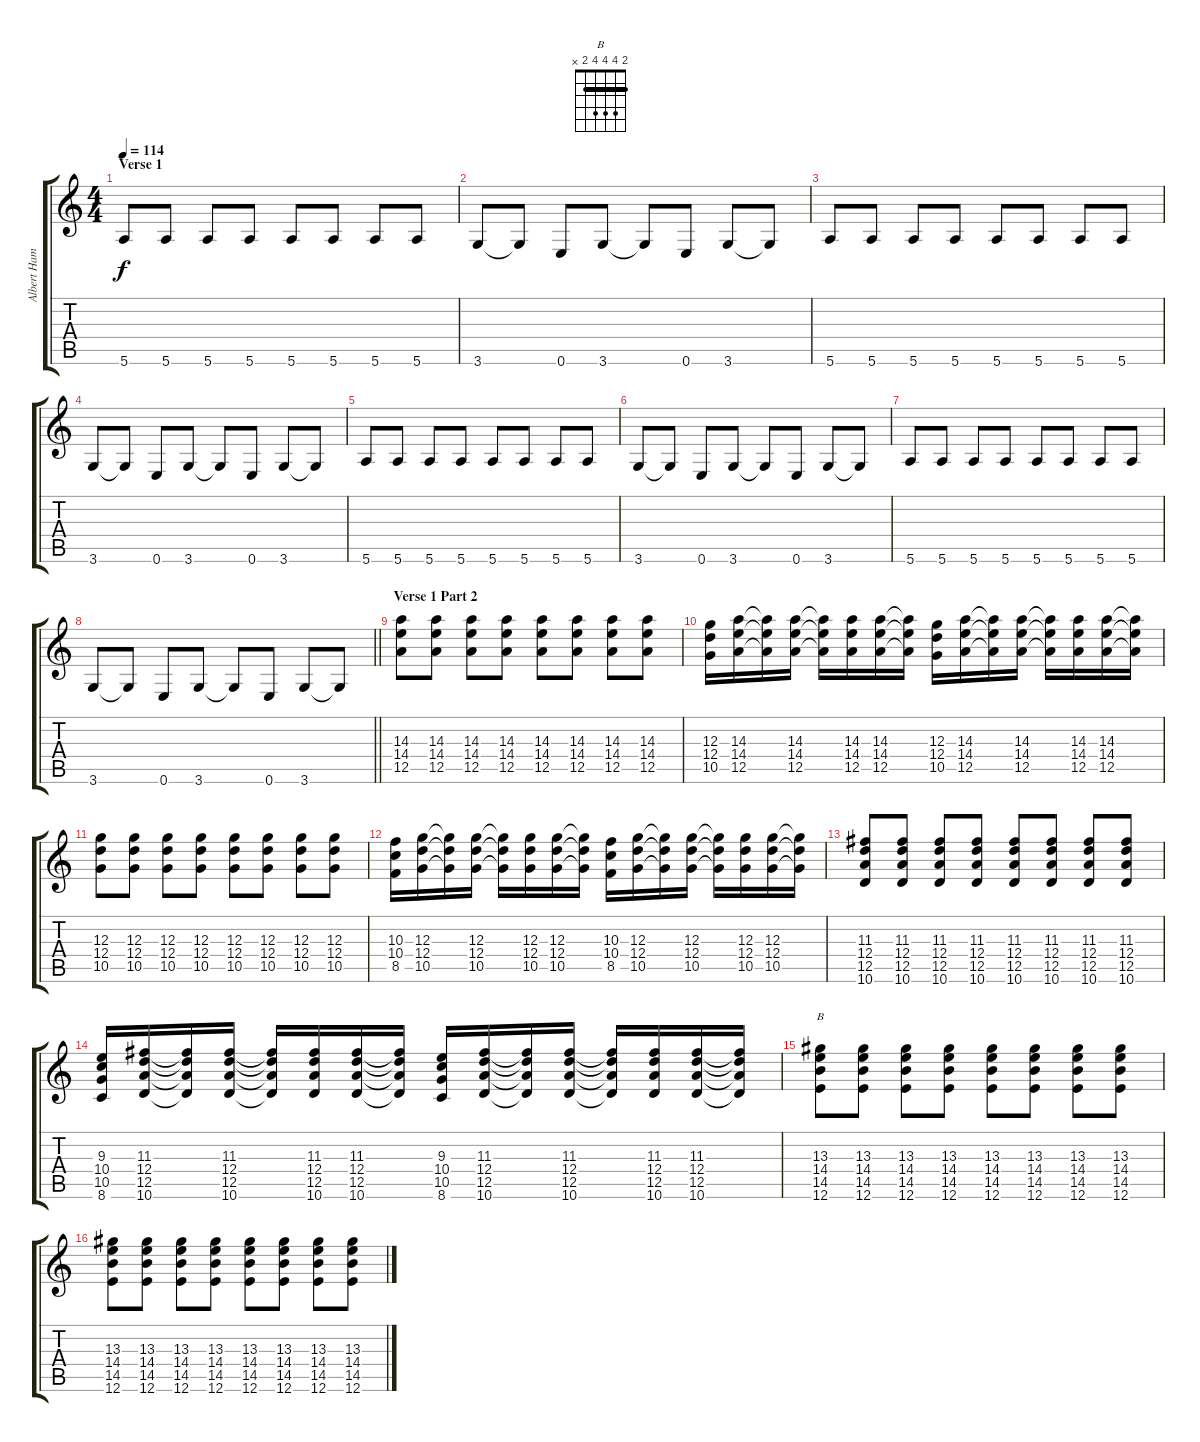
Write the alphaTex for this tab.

\track ("Albert Hammond Jr." "Albert Ham") {instrument distortionguitar}
\staff {score tabs}
\tuning (E4 B3 G3 D3 A2 E2) {hide}
\chord ("B" 2 4 4 4 2 x) {barre 2}
\ts (4 4)
\section ("" "Verse 1")
\tempo 114
\clef g2
\ks c
5.6.8{dy f volume 11} 5.6.8 5.6.8 5.6.8 5.6.8 5.6.8 5.6.8 5.6.8 |
3.6.8 3.6{t}.8 0.6.8 3.6.8 3.6{t}.8 0.6.8 3.6.8 3.6{t}.8 |
5.6.8 5.6.8 5.6.8 5.6.8 5.6.8 5.6.8 5.6.8 5.6.8 |
3.6.8 3.6{t}.8 0.6.8 3.6.8 3.6{t}.8 0.6.8 3.6.8 3.6{t}.8 |
5.6.8 5.6.8 5.6.8 5.6.8 5.6.8 5.6.8 5.6.8 5.6.8 |
3.6.8 3.6{t}.8 0.6.8 3.6.8 3.6{t}.8 0.6.8 3.6.8 3.6{t}.8 |
5.6.8 5.6.8 5.6.8 5.6.8 5.6.8 5.6.8 5.6.8 5.6.8 |
\barLineRight lightlight
3.6.8 3.6{t}.8 0.6.8 3.6.8 3.6{t}.8 0.6.8 3.6.8 3.6{t}.8 |
\section ("" "Verse 1 Part 2")
(14.3 14.4 12.5).8 (14.3 14.4 12.5).8 (14.3 14.4 12.5).8 (14.3 14.4 12.5).8 (14.3 14.4 12.5).8 (14.3 14.4 12.5).8 (14.3 14.4 12.5).8 (14.3 14.4 12.5).8 |
(12.3 12.4 10.5).16 (14.3 14.4 12.5).16 (14.3{t} 14.4{t} 12.5{t}).16 (14.3 14.4 12.5).16 (14.3{t} 14.4{t} 12.5{t}).16 (14.3 14.4 12.5).16 (14.3 14.4 12.5).16 (14.3{t} 14.4{t} 12.5{t}).16 (12.3 12.4 10.5).16 (14.3 14.4 12.5).16 (14.3{t} 14.4{t} 12.5{t}).16 (14.3 14.4 12.5).16 (14.3{t} 14.4{t} 12.5{t}).16 (14.3 14.4 12.5).16 (14.3 14.4 12.5).16 (14.3{t} 14.4{t} 12.5{t}).16 |
(12.3 12.4 10.5).8 (12.3 12.4 10.5).8 (12.3 12.4 10.5).8 (12.3 12.4 10.5).8 (12.3 12.4 10.5).8 (12.3 12.4 10.5).8 (12.3 12.4 10.5).8 (12.3 12.4 10.5).8 |
(10.3 10.4 8.5).16 (12.3 12.4 10.5).16 (12.3{t} 12.4{t} 10.5{t}).16 (12.3 12.4 10.5).16 (12.3{t} 12.4{t} 10.5{t}).16 (12.3 12.4 10.5).16 (12.3 12.4 10.5).16 (12.3{t} 12.4{t} 10.5{t}).16 (10.3 10.4 8.5).16 (12.3 12.4 10.5).16 (12.3{t} 12.4{t} 10.5{t}).16 (12.3 12.4 10.5).16 (12.3{t} 12.4{t} 10.5{t}).16 (12.3 12.4 10.5).16 (12.3 12.4 10.5).16 (12.3{t} 12.4{t} 10.5{t}).16 |
(11.3 12.4 12.5 10.6).8 (11.3 12.4 12.5 10.6).8 (11.3 12.4 12.5 10.6).8 (11.3 12.4 12.5 10.6).8 (11.3 12.4 12.5 10.6).8 (11.3 12.4 12.5 10.6).8 (11.3 12.4 12.5 10.6).8 (11.3 12.4 12.5 10.6).8 |
(9.3 10.4 10.5 8.6).16 (11.3 12.4 12.5 10.6).16 (11.3{t} 12.4{t} 12.5{t} 10.6{t}).16 (11.3 12.4 12.5 10.6).16 (11.3{t} 12.4{t} 12.5{t} 10.6{t}).16 (11.3 12.4 12.5 10.6).16 (11.3 12.4 12.5 10.6).16 (11.3{t} 12.4{t} 12.5{t} 10.6{t}).16 (9.3 10.4 10.5 8.6).16 (11.3 12.4 12.5 10.6).16 (11.3{t} 12.4{t} 12.5{t} 10.6{t}).16 (11.3 12.4 12.5 10.6).16 (11.3{t} 12.4{t} 12.5{t} 10.6{t}).16 (11.3 12.4 12.5 10.6).16 (11.3 12.4 12.5 10.6).16 (11.3{t} 12.4{t} 12.5{t} 10.6{t}).16 |
(13.3 14.4 14.5 12.6).8{ch "B"} (13.3 14.4 14.5 12.6).8 (13.3 14.4 14.5 12.6).8 (13.3 14.4 14.5 12.6).8 (13.3 14.4 14.5 12.6).8 (13.3 14.4 14.5 12.6).8 (13.3 14.4 14.5 12.6).8 (13.3 14.4 14.5 12.6).8 |
(13.3 14.4 14.5 12.6).8 (13.3 14.4 14.5 12.6).8 (13.3 14.4 14.5 12.6).8 (13.3 14.4 14.5 12.6).8 (13.3 14.4 14.5 12.6).8 (13.3 14.4 14.5 12.6).8 (13.3 14.4 14.5 12.6).8 (13.3 14.4 14.5 12.6).8
